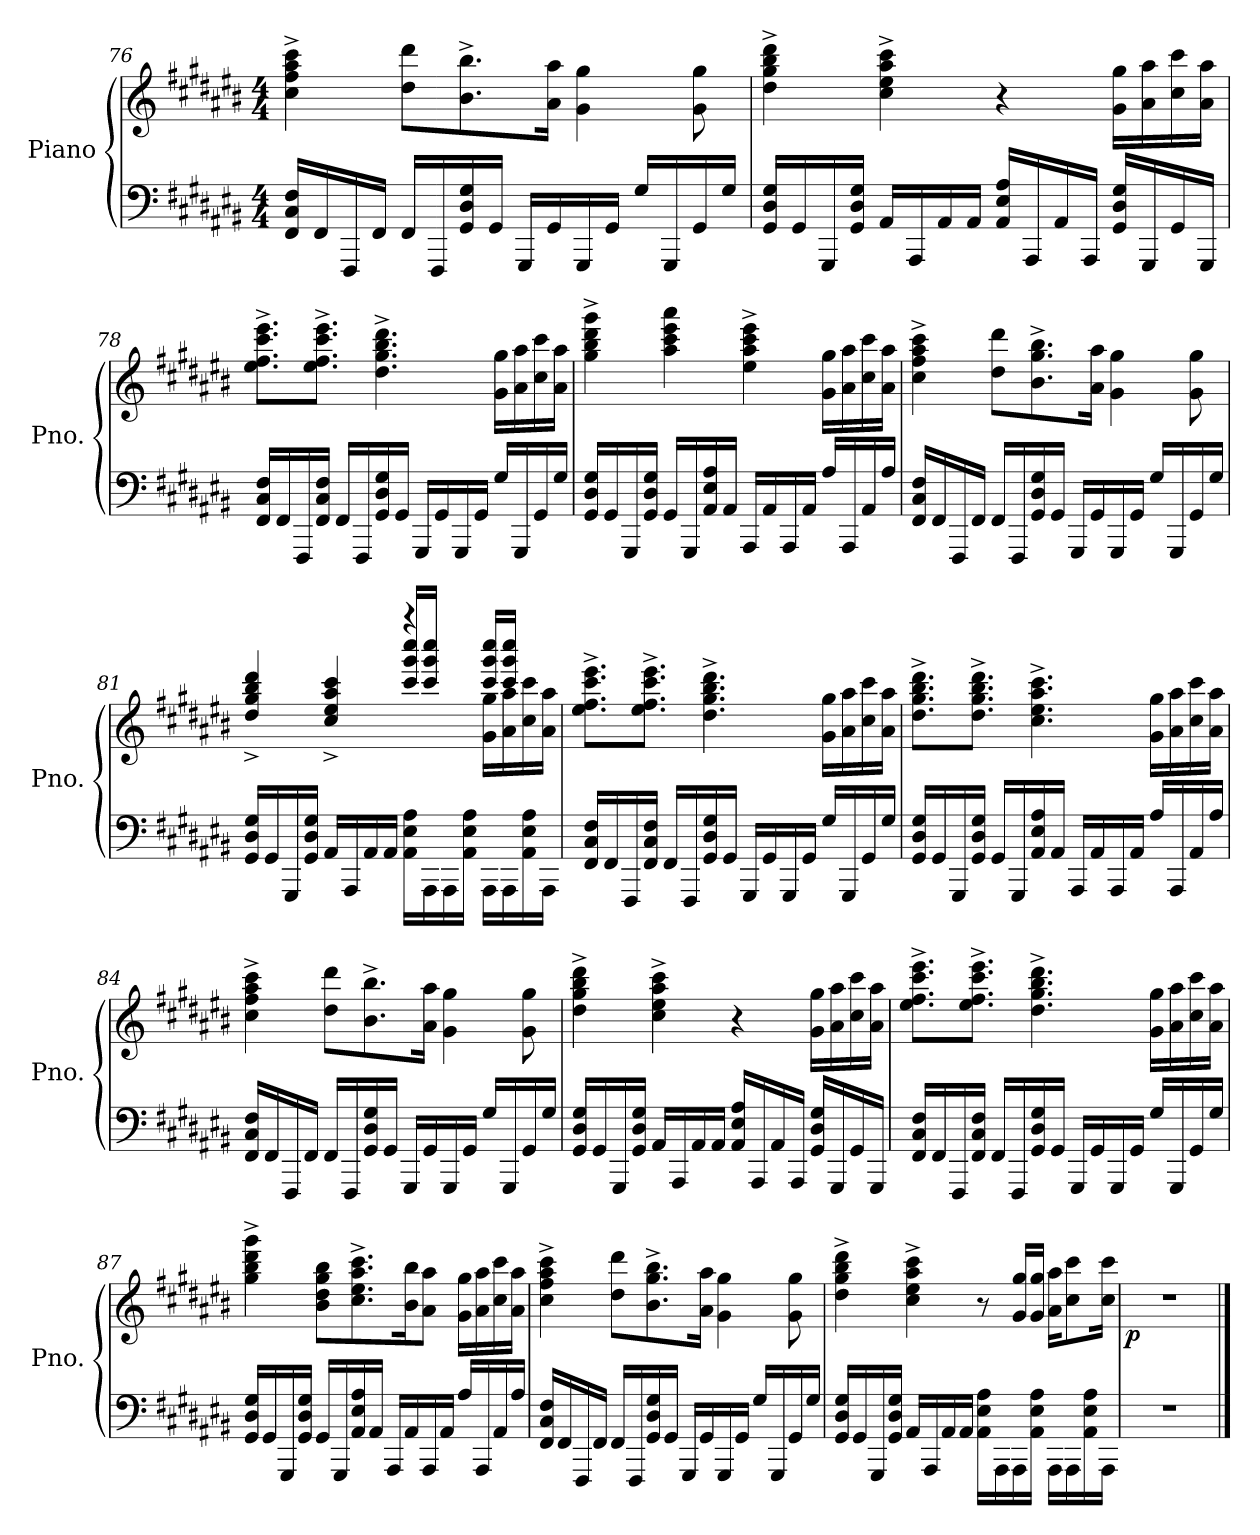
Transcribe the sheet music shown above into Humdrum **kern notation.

**kern	**kern	**dynam
*part1	*part1	*part1
*staff2	*staff1	*staff1/2
*I"Piano	*	*
*I'Pno.	*	*
*clefF4	*clefG2	*
*k[f#c#g#d#a#e#b#]	*k[f#c#g#d#a#e#b#]	*
*M4/4	*M4/4	*
=76	=76	=76
16FF#/ 16C#/ 16F#/LL	4cc#\^ 4ff#\^ 4aa#\^ 4ccc#\^	.
16FF#/	.	.
16FFF#/	.	.
16FF#/JJ	.	.
16FF#/LL	8dd#\ 8ddd#\L	.
16FFF#/	.	.
16GG#/ 16D#/ 16G#/	8.b#\^ 8.bb#\^	.
16GG#/JJ	.	.
16GGG#/LL	.	.
16GG#/	16a#\ 16aa#\Jk	.
16GGG#/	4g#\ 4gg#\	.
16GG#/JJ	.	.
16G#/LL	.	.
16GGG#/	.	.
16GG#/	8g#\ 8gg#\	.
16G#/JJ	.	.
!!LO:PB:g=z
=77	=77	=77
16GG#/ 16D#/ 16G#/LL	4dd#\^ 4gg#\^ 4bb#\^ 4ddd#\^	.
16GG#/	.	.
16GGG#/	.	.
16GG#/ 16D#/ 16G#/JJ	.	.
16AA#/LL	4cc#\^ 4ee#\^ 4aa#\^ 4ccc#\^	.
16AAA#/	.	.
16AA#/	.	.
16AA#/JJ	.	.
16AA#/ 16E#/ 16A#/LL	4r	.
16AAA#/	.	.
16AA#/	.	.
16AAA#/JJ	.	.
16GG#/ 16D#/ 16G#/LL	16g#\ 16gg#\LL	.
16GGG#/	16a#\ 16aa#\	.
16GG#/	16cc#\ 16ccc#\	.
16GGG#/JJ	16a#\ 16aa#\JJ	.
=78	=78	=78
16FF#/ 16C#/ 16F#/LL	8.ee#\^ 8.ff#\^ 8.ccc#\^ 8.eee#\^L	.
16FF#/	.	.
16FFF#/	.	.
16FF#/ 16C#/ 16F#/JJ	8.ee#\^ 8.ff#\^ 8.ccc#\^ 8.eee#\^J	.
16FF#/LL	.	.
16FFF#/	.	.
16GG#/ 16D#/ 16G#/	4.dd#\^ 4.gg#\^ 4.bb#\^ 4.ddd#\^	.
16GG#/JJ	.	.
16GGG#/LL	.	.
16GG#/	.	.
16GGG#/	.	.
16GG#/JJ	.	.
16G#/LL	16g#\ 16gg#\LL	.
16GGG#/	16a#\ 16aa#\	.
16GG#/	16cc#\ 16ccc#\	.
16G#/JJ	16a#\ 16aa#\JJ	.
!!LO:LB:g=z
=79	=79	=79
16GG#/ 16D#/ 16G#/LL	4gg#\^ 4bb#\^ 4ddd#\^ 4ggg#\^	.
16GG#/	.	.
16GGG#/	.	.
16GG#/ 16D#/ 16G#/JJ	.	.
16GG#/LL	4aa#\ 4ccc#\ 4eee#\ 4aaa#\	.
16GGG#/	.	.
16AA#/ 16E#/ 16A#/	.	.
16AA#/JJ	.	.
16AAA#/LL	4ee#\^ 4aa#\^ 4ccc#\^ 4eee#\^	.
16AA#/	.	.
16AAA#/	.	.
16AA#/JJ	.	.
16A#/LL	16g#\ 16gg#\LL	.
16AAA#/	16a#\ 16aa#\	.
16AA#/	16cc#\ 16ccc#\	.
16A#/JJ	16a#\ 16aa#\JJ	.
=80	=80	=80
16FF#/ 16C#/ 16F#/LL	4cc#\^ 4ff#\^ 4aa#\^ 4ccc#\^	.
16FF#/	.	.
16FFF#/	.	.
16FF#/JJ	.	.
16FF#/LL	8dd#\ 8ddd#\L	.
16FFF#/	.	.
16GG#/ 16D#/ 16G#/	8.b#\^ 8.gg#\^ 8.bb#\^	.
16GG#/JJ	.	.
16GGG#/LL	.	.
16GG#/	16a#\ 16aa#\Jk	.
16GGG#/	4g#\ 4gg#\	.
16GG#/JJ	.	.
16G#/LL	.	.
16GGG#/	.	.
16GG#/	8g#\ 8gg#\	.
16G#/JJ	.	.
!!LO:LB:g=z
=81	=81	=81
*	*^	*
16GG#/ 16D#/ 16G#/LL	4dd#/^ 4gg#/^ 4bb#/^ 4ddd#/^	2ryy	.
16GG#/	.	.	.
16GGG#/	.	.	.
16GG#/ 16D#/ 16G#/JJ	.	.	.
16AA#/LL	4cc#/^ 4ee#/^ 4aa#/^ 4ccc#/^	.	.
16AAA#/	.	.	.
16AA#/	.	.	.
16AA#/JJ	.	.	.
16AA#\ 16E#\ 16A#\LL	4r	16ccc#/ 16ggg#/ 16cccc#/LL	.
16AAA#\	.	16ccc#/ 16ggg#/ 16cccc#/JJ	.
16AAA#\	.	8ryy	.
16AA#\ 16E#\ 16A#\JJ	.	.	.
16AAA#\LL	16g#\ 16gg#\LL	16ccc#/ 16ggg#/ 16cccc#/LL	.
16AAA#\	16a#\ 16aa#\	16ccc#/ 16ggg#/ 16cccc#/JJ	.
16AA#\ 16E#\ 16A#\	16cc#\ 16ccc#\	8ryy	.
16AAA#\JJ	16a#\ 16aa#\JJ	.	.
*	*v	*v	*
=82	=82	=82
16FF#/ 16C#/ 16F#/LL	8.ee#\^ 8.ff#\^ 8.ccc#\^ 8.eee#\^L	.
16FF#/	.	.
16FFF#/	.	.
16FF#/ 16C#/ 16F#/JJ	8.ee#\^ 8.ff#\^ 8.ccc#\^ 8.eee#\^J	.
16FF#/LL	.	.
16FFF#/	.	.
16GG#/ 16D#/ 16G#/	4.dd#\^ 4.gg#\^ 4.bb#\^ 4.ddd#\^	.
16GG#/JJ	.	.
16GGG#/LL	.	.
16GG#/	.	.
16GGG#/	.	.
16GG#/JJ	.	.
16G#/LL	16g#\ 16gg#\LL	.
16GGG#/	16a#\ 16aa#\	.
16GG#/	16cc#\ 16ccc#\	.
16G#/JJ	16a#\ 16aa#\JJ	.
!!LO:LB:g=z
=83	=83	=83
16GG#/ 16D#/ 16G#/LL	8.dd#\^ 8.gg#\^ 8.bb#\^ 8.ddd#\^L	.
16GG#/	.	.
16GGG#/	.	.
16GG#/ 16D#/ 16G#/JJ	8.dd#\^ 8.gg#\^ 8.bb#\^ 8.ddd#\^J	.
16GG#/LL	.	.
16GGG#/	.	.
16AA#/ 16E#/ 16A#/	4.cc#\^ 4.ee#\^ 4.aa#\^ 4.ccc#\^	.
16AA#/JJ	.	.
16AAA#/LL	.	.
16AA#/	.	.
16AAA#/	.	.
16AA#/JJ	.	.
16A#/LL	16g#\ 16gg#\LL	.
16AAA#/	16a#\ 16aa#\	.
16AA#/	16cc#\ 16ccc#\	.
16A#/JJ	16a#\ 16aa#\JJ	.
=84	=84	=84
16FF#/ 16C#/ 16F#/LL	4cc#\^ 4ff#\^ 4aa#\^ 4ccc#\^	.
16FF#/	.	.
16FFF#/	.	.
16FF#/JJ	.	.
16FF#/LL	8dd#\ 8ddd#\L	.
16FFF#/	.	.
16GG#/ 16D#/ 16G#/	8.b#\^ 8.bb#\^	.
16GG#/JJ	.	.
16GGG#/LL	.	.
16GG#/	16a#\ 16aa#\Jk	.
16GGG#/	4g#\ 4gg#\	.
16GG#/JJ	.	.
16G#/LL	.	.
16GGG#/	.	.
16GG#/	8g#\ 8gg#\	.
16G#/JJ	.	.
!!LO:PB:g=z
=85	=85	=85
16GG#/ 16D#/ 16G#/LL	4dd#\^ 4gg#\^ 4bb#\^ 4ddd#\^	.
16GG#/	.	.
16GGG#/	.	.
16GG#/ 16D#/ 16G#/JJ	.	.
16AA#/LL	4cc#\^ 4ee#\^ 4aa#\^ 4ccc#\^	.
16AAA#/	.	.
16AA#/	.	.
16AA#/JJ	.	.
16AA#/ 16E#/ 16A#/LL	4r	.
16AAA#/	.	.
16AA#/	.	.
16AAA#/JJ	.	.
16GG#/ 16D#/ 16G#/LL	16g#\ 16gg#\LL	.
16GGG#/	16a#\ 16aa#\	.
16GG#/	16cc#\ 16ccc#\	.
16GGG#/JJ	16a#\ 16aa#\JJ	.
=86	=86	=86
16FF#/ 16C#/ 16F#/LL	8.ee#\^ 8.ff#\^ 8.ccc#\^ 8.eee#\^L	.
16FF#/	.	.
16FFF#/	.	.
16FF#/ 16C#/ 16F#/JJ	8.ee#\^ 8.ff#\^ 8.ccc#\^ 8.eee#\^J	.
16FF#/LL	.	.
16FFF#/	.	.
16GG#/ 16D#/ 16G#/	4.dd#\^ 4.gg#\^ 4.bb#\^ 4.ddd#\^	.
16GG#/JJ	.	.
16GGG#/LL	.	.
16GG#/	.	.
16GGG#/	.	.
16GG#/JJ	.	.
16G#/LL	16g#\ 16gg#\LL	.
16GGG#/	16a#\ 16aa#\	.
16GG#/	16cc#\ 16ccc#\	.
16G#/JJ	16a#\ 16aa#\JJ	.
!!LO:LB:g=z
=87	=87	=87
16GG#/ 16D#/ 16G#/LL	4gg#\^ 4bb#\^ 4ddd#\^ 4ggg#\^	.
16GG#/	.	.
16GGG#/	.	.
16GG#/ 16D#/ 16G#/JJ	.	.
16GG#/LL	8b#\ 8dd#\ 8gg#\ 8bb#\L	.
16GGG#/	.	.
16AA#/ 16E#/ 16A#/	8.cc#\^ 8.ee#\^ 8.aa#\^ 8.ccc#\^	.
16AA#/JJ	.	.
16AAA#/LL	.	.
16AA#/	16b#\ 16bb#\K	.
16AAA#/	8a#\ 8aa#\J	.
16AA#/JJ	.	.
16A#/LL	16g#\ 16gg#\LL	.
16AAA#/	16a#\ 16aa#\	.
16AA#/	16cc#\ 16ccc#\	.
16A#/JJ	16a#\ 16aa#\JJ	.
=88	=88	=88
16FF#/ 16C#/ 16F#/LL	4cc#\^ 4ff#\^ 4aa#\^ 4ccc#\^	.
16FF#/	.	.
16FFF#/	.	.
16FF#/JJ	.	.
16FF#/LL	8dd#\ 8ddd#\L	.
16FFF#/	.	.
16GG#/ 16D#/ 16G#/	8.b#\^ 8.gg#\^ 8.bb#\^	.
16GG#/JJ	.	.
16GGG#/LL	.	.
16GG#/	16a#\ 16aa#\Jk	.
16GGG#/	4g#\ 4gg#\	.
16GG#/JJ	.	.
16G#/LL	.	.
16GGG#/	.	.
16GG#/	8g#\ 8gg#\	.
16G#/JJ	.	.
!!LO:LB:g=z
=89	=89	=89
16GG#/ 16D#/ 16G#/LL	4dd#\^ 4gg#\^ 4bb#\^ 4ddd#\^	.
16GG#/	.	.
16GGG#/	.	.
16GG#/ 16D#/ 16G#/JJ	.	.
16AA#/LL	4cc#\^ 4ee#\^ 4aa#\^ 4ccc#\^	.
16AAA#/	.	.
16AA#/	.	.
16AA#/JJ	.	.
16AA#\ 16E#\ 16A#\LL	8r	.
16AAA#\	.	.
16AAA#\	16g#/ 16gg#/LL	.
16AA#\ 16E#\ 16A#\JJ	16g#/ 16gg#/JJ	.
16AAA#\LL	16a#\ 16aa#\KL	.
16AAA#\	8cc#\ 8ccc#\	.
16AA#\ 16E#\ 16A#\	.	.
16AAA#\JJ	16cc#\ 16ccc#\Jk	.
=90	=90	=90
!	!	!LO:DY:b
1r	1r	p
==	==	==
*-	*-	*-
